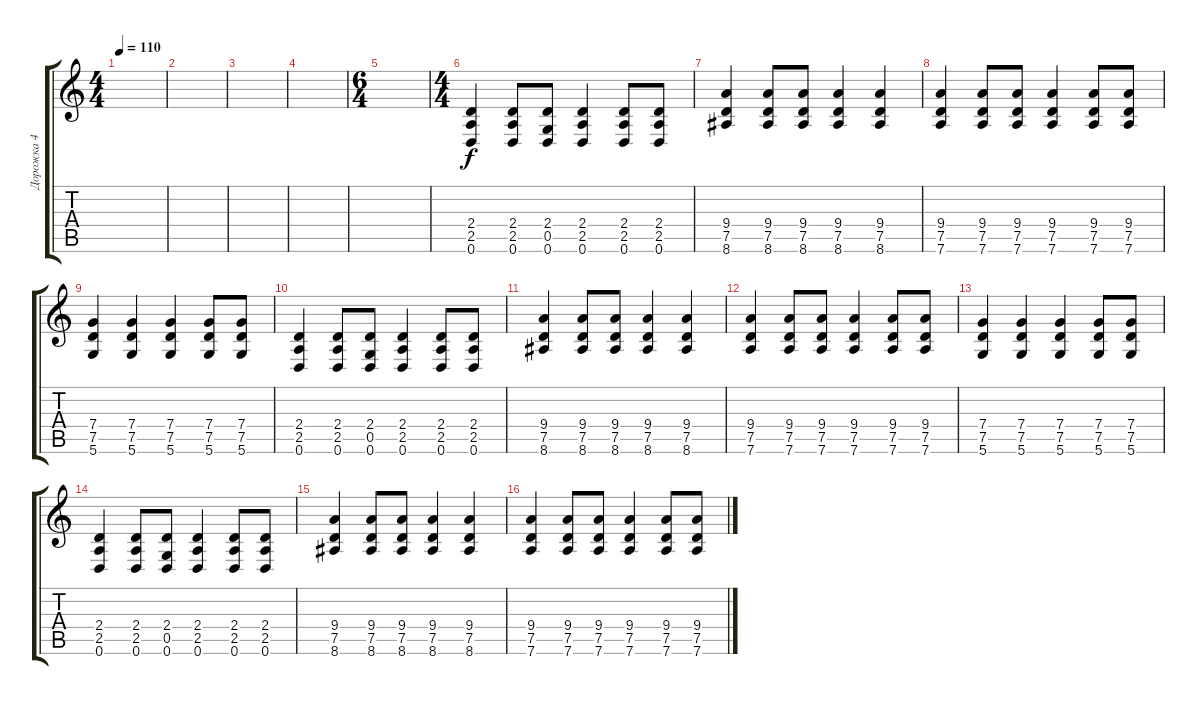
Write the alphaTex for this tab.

\track ("Дорожка 4" "Дорожка 4") {instrument distortionguitar}
\staff {score tabs}
\tuning (D4 A3 F3 C3 G2 D2) {hide}
\ts (4 4)
\tempo 110
\clef g2
\ks c
|
|
|
|
\ts (6 4)
|
\ts (4 4)
(2.4 2.5 0.6).4 (2.4 2.5 0.6).8 (2.4 0.5 0.6).8 (2.4 2.5 0.6).4 (2.4 2.5 0.6).8 (2.4 2.5 0.6).8 |
(9.4 7.5 8.6).4 (9.4 7.5 8.6).8 (9.4 7.5 8.6).8 (9.4 7.5 8.6).4 (9.4 7.5 8.6).4 |
(9.4 7.5 7.6).4 (9.4 7.5 7.6).8 (9.4 7.5 7.6).8 (9.4 7.5 7.6).4 (9.4 7.5 7.6).8 (9.4 7.5 7.6).8 |
(7.4 7.5 5.6).4 (7.4 7.5 5.6).4 (7.4 7.5 5.6).4 (7.4 7.5 5.6).8 (7.4 7.5 5.6).8 |
(2.4 2.5 0.6).4 (2.4 2.5 0.6).8 (2.4 0.5 0.6).8 (2.4 2.5 0.6).4 (2.4 2.5 0.6).8 (2.4 2.5 0.6).8 |
(9.4 7.5 8.6).4 (9.4 7.5 8.6).8 (9.4 7.5 8.6).8 (9.4 7.5 8.6).4 (9.4 7.5 8.6).4 |
(9.4 7.5 7.6).4 (9.4 7.5 7.6).8 (9.4 7.5 7.6).8 (9.4 7.5 7.6).4 (9.4 7.5 7.6).8 (9.4 7.5 7.6).8 |
(7.4 7.5 5.6).4 (7.4 7.5 5.6).4 (7.4 7.5 5.6).4 (7.4 7.5 5.6).8 (7.4 7.5 5.6).8 |
(2.4 2.5 0.6).4 (2.4 2.5 0.6).8 (2.4 0.5 0.6).8 (2.4 2.5 0.6).4 (2.4 2.5 0.6).8 (2.4 2.5 0.6).8 |
(9.4 7.5 8.6).4 (9.4 7.5 8.6).8 (9.4 7.5 8.6).8 (9.4 7.5 8.6).4 (9.4 7.5 8.6).4 |
(9.4 7.5 7.6).4 (9.4 7.5 7.6).8 (9.4 7.5 7.6).8 (9.4 7.5 7.6).4 (9.4 7.5 7.6).8 (9.4 7.5 7.6).8
